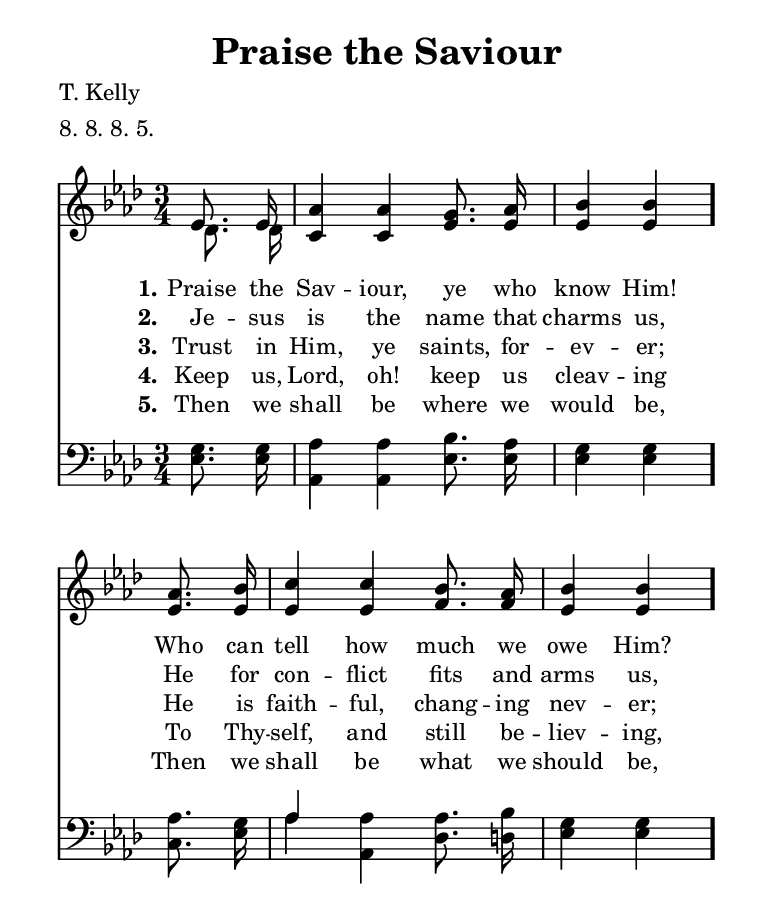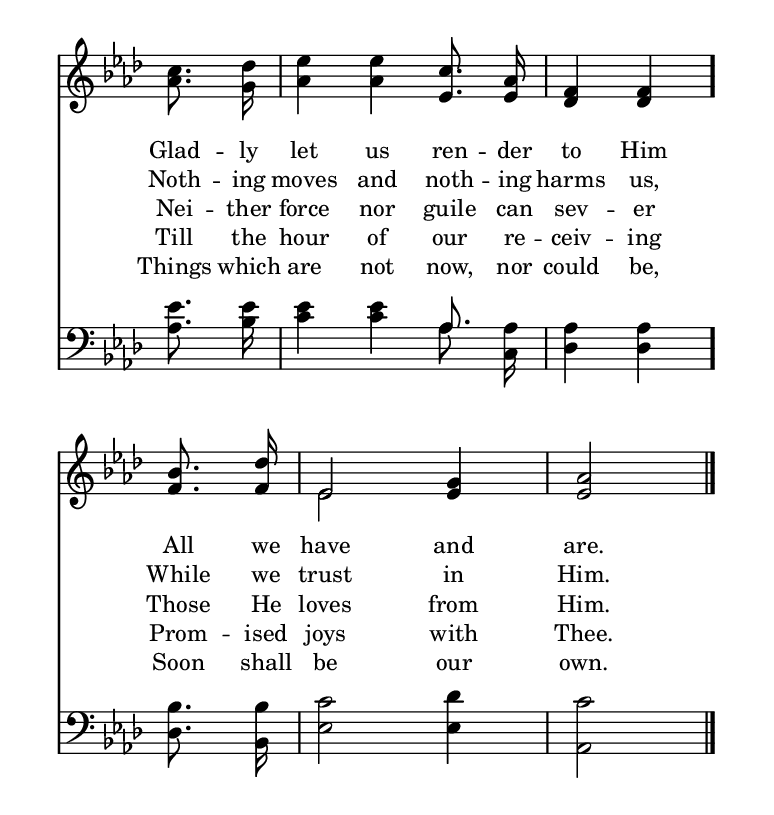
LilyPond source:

\include "common/global.ily"
\paper {
  \include "common/paper.ily"
  ragged-bottom = ##t
  page-count = #(cond (is-eogsized 2) (#t #f))
}

\header{
  hymnnumber = "290"
  title = "Praise the Saviour"
  tunename = "Acclaim"
  meter = "8. 8. 8. 5."
  poet = "T. Kelly"
  composer = ""
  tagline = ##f
}

global = {
  \include "common/overrides.ily"
  \override Staff.TimeSignature.style = #'numbered
  \time 3/4
  \override Score.MetronomeMark.transparent = ##t % hide all fermata changes too
  \tempo 4=80
  \key aes \major
  \partial 4
  \autoBeamOff
}

patternA = { c8. c16 | c4 c }
patternB = { c8. c16 | c2 c4 | c2 }

notesSoprano = {
\global
\relative c' {

  \changePitch \patternA { ees ees | aes aes g aes | bes bes }
  \changePitch \patternA { aes bes | c c bes aes | bes bes }
  \changePitch \patternA { c des | ees ees c aes | f f }
  \changePitch \patternB { bes des | ees, g | aes }

  \bar "|."

}
}

notesAlto = {
\global
\relative e' {

  \changePitch \patternA { des des | c c ees ees | ees ees }
  \changePitch \patternA { ees ees | ees ees f f | ees ees }
  \changePitch \patternA { aes g | aes aes ees ees | des des }
  \changePitch \patternB { f f | ees ees | ees }

}
}

notesTenor = {
\global
\relative a {

  \changePitch \patternA { g g | aes aes bes aes | g g }
  \changePitch \patternA { aes g | aes aes aes bes | g g }
  \changePitch \patternA { ees' ees | ees ees aes, aes | aes aes }
  \changePitch \patternB { bes bes | c des | c }

}
}

notesBass = {
\global
\relative f {

  \changePitch \patternA { ees ees | aes, aes ees' ees | ees ees }
  \changePitch \patternA { c ees | aes aes, des d | ees ees }
  \changePitch \patternA { aes bes | c c aes c, | des des }
  \changePitch \patternB { des bes | ees ees | aes, }

}
}

wordsA = \lyricmode {
\set stanza = "1."

Praise the Sav -- iour, ye who know Him! \bar "."
Who can tell how much we owe Him? \bar "."
Glad -- ly let us ren -- der to Him \bar "."
All we have and are. \bar "."

}

wordsB = \lyricmode {
\set stanza = "2."

Je -- sus is the name that charms us,
He for con -- flict fits and arms us,
Noth -- ing moves and noth -- ing harms us,
While we trust in Him.

}

wordsC = \lyricmode {
\set stanza = "3."

Trust in Him, ye saints, for -- ev -- er;
He is faith -- ful, chang -- ing nev -- er;
Nei -- ther force nor guile can sev -- er
Those He loves from Him.

}

wordsD = \lyricmode {
\set stanza = "4."

Keep us, Lord, oh! keep us cleav -- ing
To Thy -- self, and still be -- liev -- ing,
Till the hour of our re -- ceiv -- ing
Prom -- ised joys with Thee.

}

wordsE = \lyricmode {
\set stanza = "5."

Then we shall be where we would be,
Then we shall be what we should be,
Things which are not now, nor could be,
Soon shall be our own.

}

\score {
  \context ChoirStaff <<
    \context Staff = upper <<
      \set Staff.autoBeaming = ##f
      \set ChoirStaff.systemStartDelimiter = #'SystemStartBar
      \set ChoirStaff.printPartCombineTexts = ##f
      \partcombine #'(2 . 9) \notesSoprano \notesAlto
      \context NullVoice = sopranos { \voiceOne << \notesSoprano >> }
      \context Lyrics = one   \lyricsto sopranos \wordsA
      \context Lyrics = two   \lyricsto sopranos \wordsB
      \context Lyrics = three \lyricsto sopranos \wordsC
      \context Lyrics = four  \lyricsto sopranos \wordsD
      \context Lyrics = five  \lyricsto sopranos \wordsE
    >>
    \context Staff = men <<
      \set Staff.autoBeaming = ##f
      \clef bass
      \set ChoirStaff.printPartCombineTexts = ##f
      \partcombine #'(2 . 9) \notesTenor \notesBass
    >>
  >>
  \layout {
    \include "common/layout.ily"
  }
  \midi{
    \include "common/midi.ily"
  }
}

\version "2.19.49"  % necessary for upgrading to future LilyPond versions.

% vi:set et ts=2 sw=2 ai nocindent syntax=lilypond:
